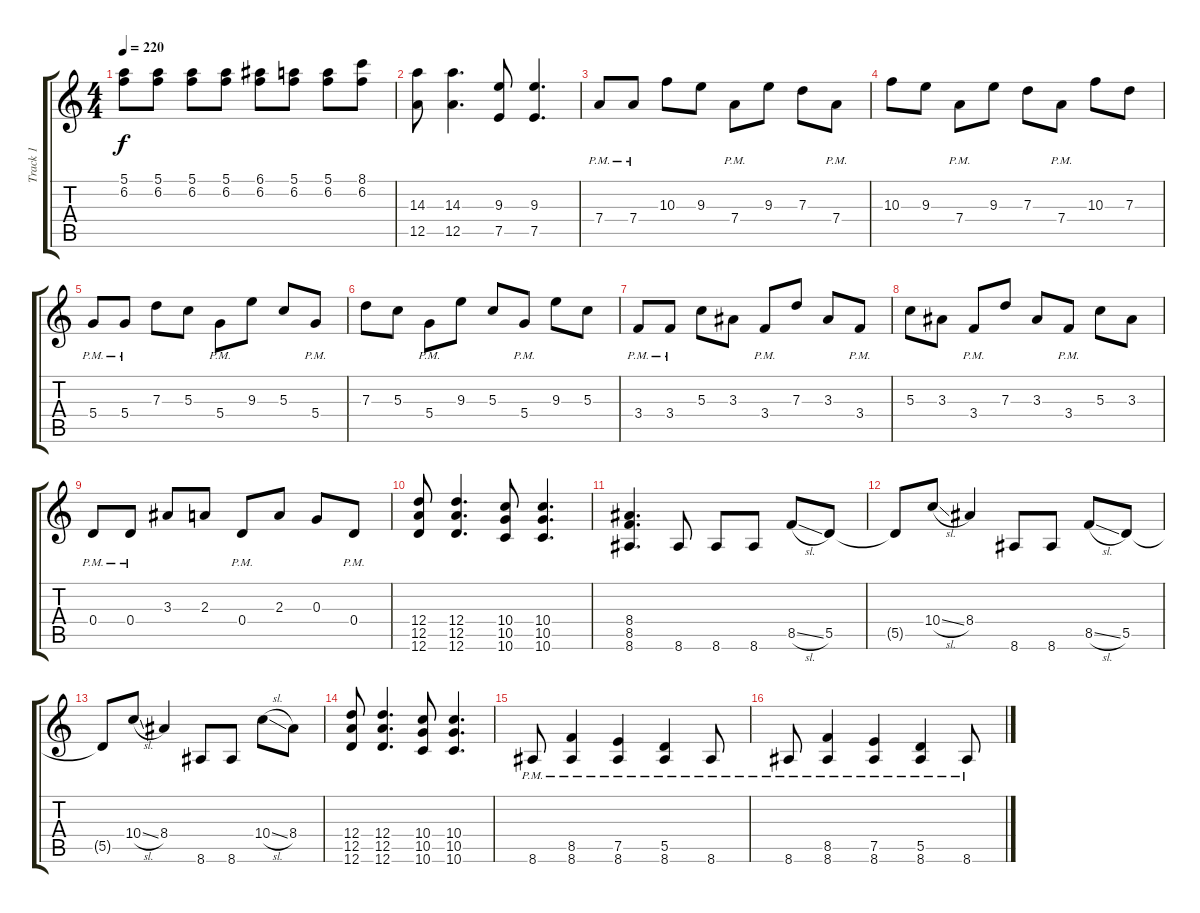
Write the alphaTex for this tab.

\track ("Track 1" "Track 1") {instrument distortionguitar}
\staff {score tabs}
\tuning (E4 B3 G3 D3 A2 D2) {hide}
\ts (4 4)
\tempo 220
\clef g2
\ks c
(5.1 6.2).8{dy f} (5.1 6.2).8 (5.1 6.2).8 (5.1 6.2).8 (6.1 6.2).8 (5.1 6.2).8 (5.1 6.2).8 (8.1 6.2).8 |
(14.3 12.5).8 (14.3 12.5).4{d} (9.3 7.5).8 (9.3 7.5).4{d} |
7.4{pm}.8 7.4{pm}.8 10.3.8 9.3.8 7.4{pm}.8 9.3.8 7.3.8 7.4{pm}.8 |
10.3.8 9.3.8 7.4{pm}.8 9.3.8 7.3.8 7.4{pm}.8 10.3.8 7.3.8 |
5.4{pm}.8 5.4{pm}.8 7.3.8 5.3.8 5.4{pm}.8 9.3.8 5.3.8 5.4{pm}.8 |
7.3.8 5.3.8 5.4{pm}.8 9.3.8 5.3.8 5.4{pm}.8 9.3.8 5.3.8 |
3.4{pm}.8 3.4{pm}.8 5.3.8 3.3.8 3.4{pm}.8 7.3.8 3.3.8 3.4{pm}.8 |
5.3.8 3.3.8 3.4{pm}.8 7.3.8 3.3.8 3.4{pm}.8 5.3.8 3.3.8 |
0.4{pm}.8 0.4{pm}.8 3.3.8 2.3.8 0.4{pm}.8 2.3.8 0.3.8 0.4{pm}.8 |
(12.4 12.5 12.6).8 (12.4 12.5 12.6).4{d} (10.4 10.5 10.6).8 (10.4 10.5 10.6).4{d} |
(8.4 8.5 8.6).4{d} 8.6.8 8.6.8 8.6.8 8.5{sl}.8 5.5.8 |
5.5{t}.8 10.4{sl}.8 8.4.4 8.6.8 8.6.8 8.5{sl}.8 5.5.8 |
5.5{t}.8 10.4{sl}.8 8.4.4 8.6.8 8.6.8 10.4{sl}.8 8.4.8 |
(12.4 12.5 12.6).8 (12.4 12.5 12.6).4{d} (10.4 10.5 10.6).8 (10.4 10.5 10.6).4{d} |
8.6{pm}.8 (8.5{pm} 8.6{pm}).4 (7.5{pm} 8.6{pm}).4 (5.5{pm} 8.6{pm}).4 8.6{pm}.8 |
8.6{pm}.8 (8.5{pm} 8.6{pm}).4 (7.5{pm} 8.6{pm}).4 (5.5{pm} 8.6{pm}).4 8.6{pm}.8
